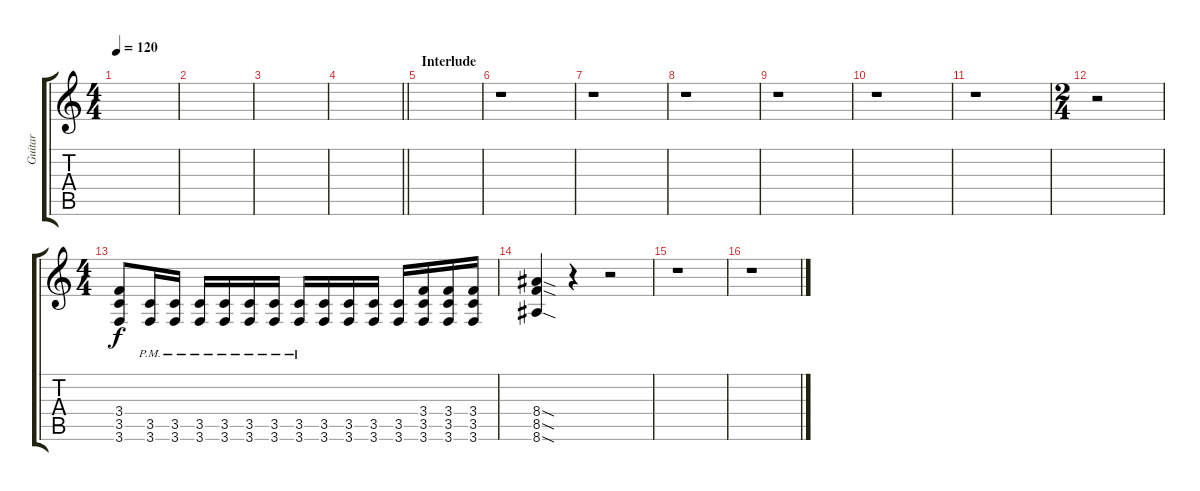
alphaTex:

\track ("Guitar" "Guitar") {instrument distortionguitar}
\staff {score tabs}
\tuning (E4 B3 G3 D3 A2 D2) {hide}
\ts (4 4)
\tempo 120
\clef g2
\ks c
|
|
|
\barLineRight lightlight
|
\section ("" "Interlude")
|
r.1 |
r.1 |
r.1 |
r.1 |
r.1 |
r.1 |
\ts (2 4)
r.2 |
\ts (4 4)
(3.4 3.5 3.6).8 (3.5{pm} 3.6{pm}).16 (3.5{pm} 3.6{pm}).16 (3.5{pm} 3.6{pm}).16 (3.5{pm} 3.6{pm}).16 (3.5{pm} 3.6{pm}).16 (3.5{pm} 3.6{pm}).16 (3.5{pm} 3.6{pm}).16 (3.5 3.6).16 (3.5 3.6).16 (3.5 3.6).16 (3.5 3.6).16 (3.4 3.5 3.6).16 (3.4 3.5 3.6).16 (3.4 3.5 3.6).16 |
(8.4{sod} 8.5{sod} 8.6{sod}).4 r.4 r.2 |
r.1 |
r.1
